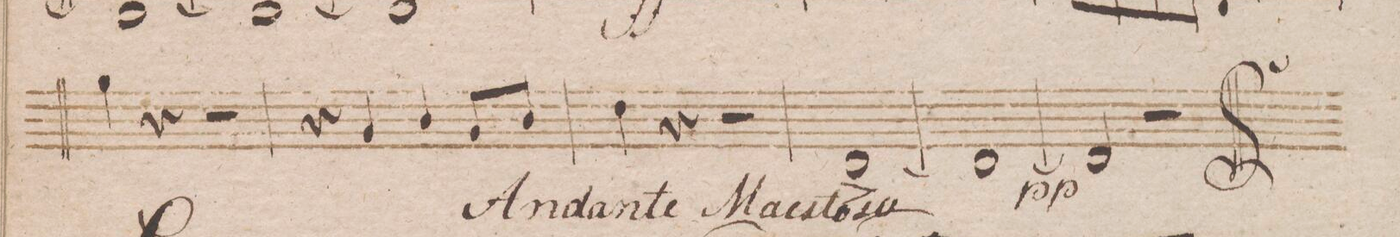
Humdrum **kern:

**kern	**dynam
*I"Violoncello et Baſso.	*
*clefF4	*
*k[b-]	*
*met(c)	*
*M4/4	*
4B-\	.
4r	.
2r	.
=281	=281
4r	.
4BB-/	.
4D/	.
8BB-/L	.
8D/J	.
=282	=282
4F\	.
4r	.
2r	.
=283	=283
[1FF^	.
=284	=284
1FF_	.
=285	=285
2FF/]	pp
2r	.
==	==
*-	*-
